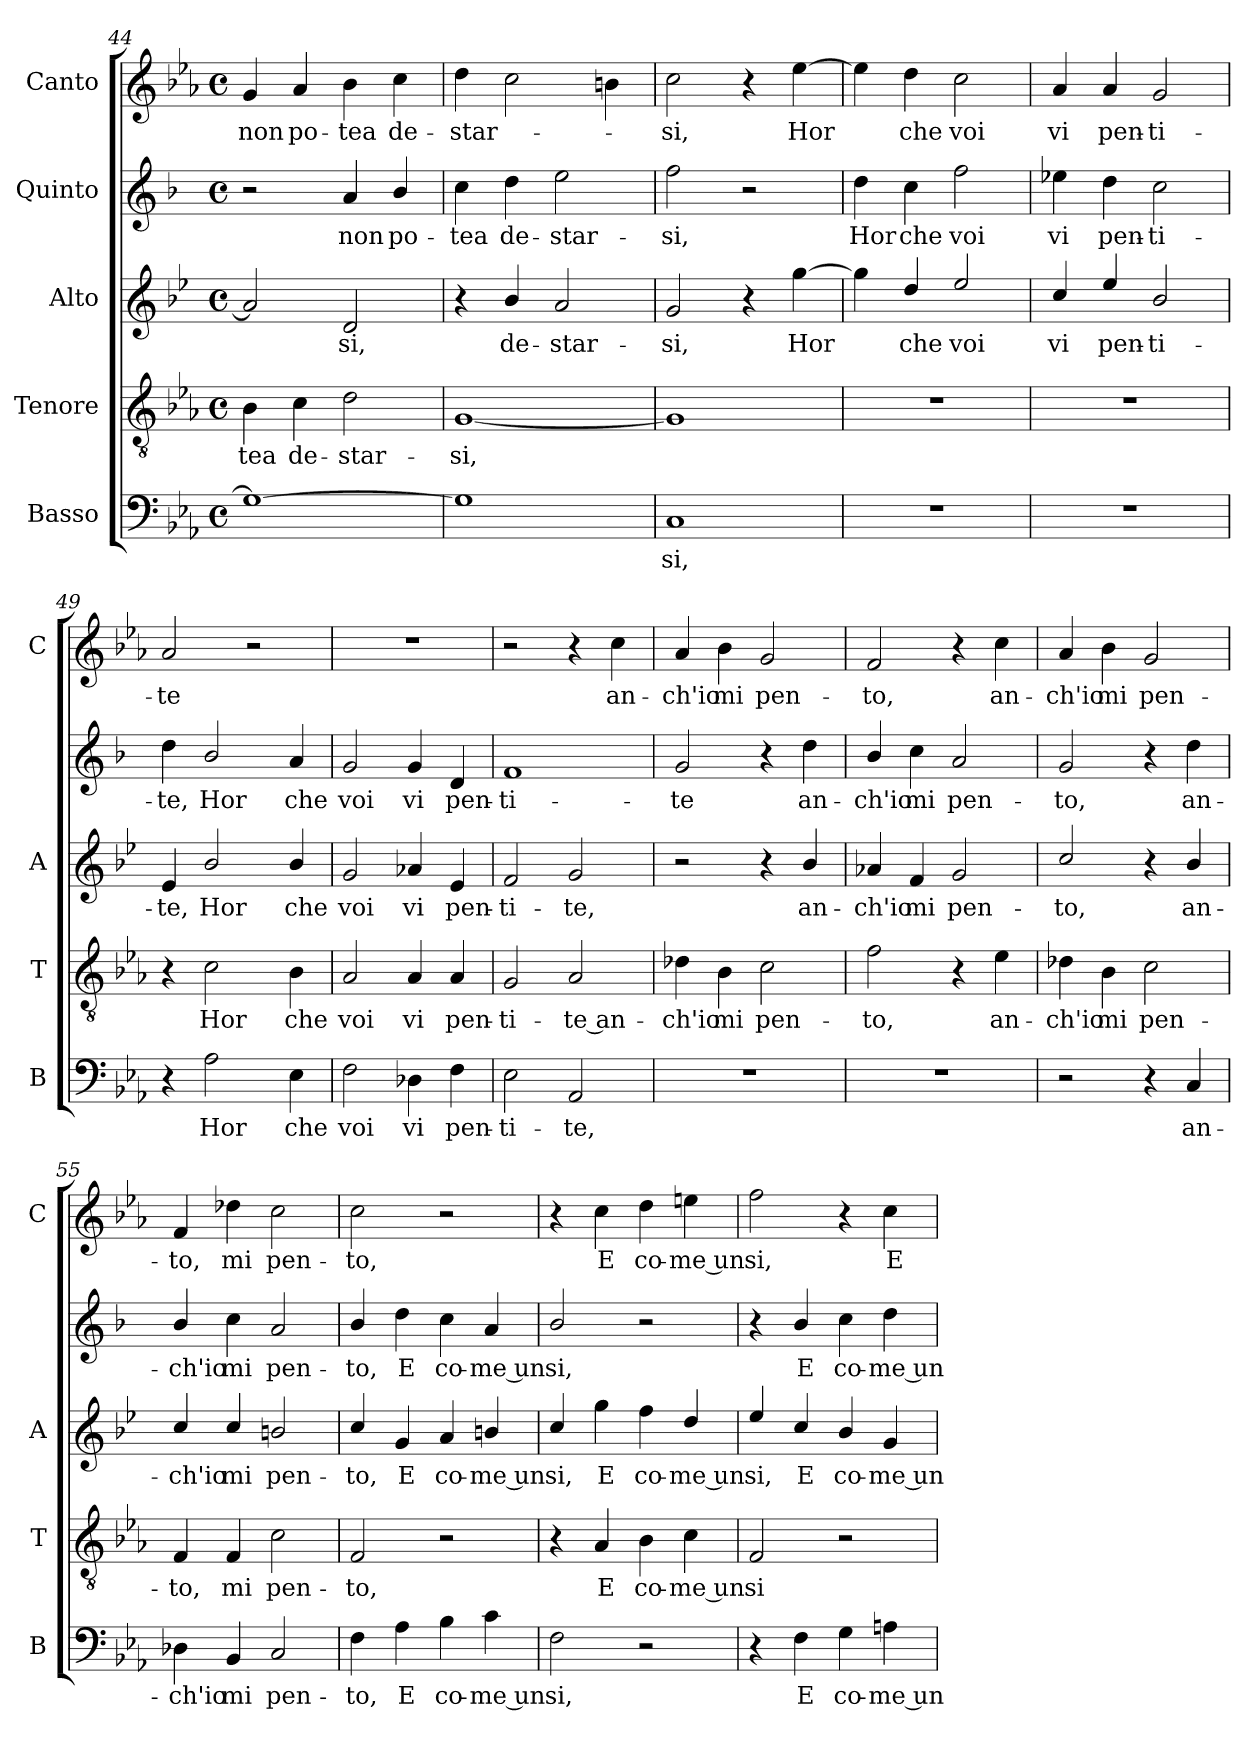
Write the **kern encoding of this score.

**kern	**text	**kern	**text	**kern	**text	**kern	**text	**kern	**text
*part5	*part5	*part4	*part4	*part3	*part3	*part2	*part2	*part1	*part1
*staff5	*staff5	*staff4	*staff4	*staff3	*staff3	*staff2	*staff2	*staff1	*staff1
*I"Basso	*	*I"Tenore	*	*I"Alto	*	*I"Quinto	*	*I"Canto	*
*I'B	*	*I'T	*	*I'A	*	*	*	*I'C	*
*clefF4	*	*clefGv2	*	*clefG2	*	*clefG2	*	*clefG2	*
*	*	*	*	*ITrd4c7	*	*ITrd1c2	*	*	*
*k[b-e-a-]	*	*k[b-e-a-]	*	*k[b-e-a-]	*	*k[b-e-a-]	*	*k[b-e-a-]	*
*E-:	*	*E-:	*	*E-:	*	*E-:	*	*E-:	*
*M4/4	*	*M4/4	*	*M4/4	*	*M4/4	*	*M4/4	*
*met(c)	*	*met(c)	*	*met(c)	*	*met(c)	*	*met(c)	*
=44	=44	=44	=44	=44	=44	=44	=44	=44	=44
!	!	!	!LO:LY:b	!	!	!	!	!	!LO:LY:b
1G_	.	4B-\	-tea	2d/]	.	2r	.	4g/	non
!	!	!	!LO:LY:b	!	!	!	!	!	!LO:LY:b
.	.	4c\	de-	.	.	.	.	4a-/	po-
!	!	!	!LO:LY:b	!	!LO:LY:b	!	!LO:LY:b	!	!LO:LY:b
.	.	2d\	-star-	2G/	-si,	4g/	non	4b-\	-tea
!	!	!	!	!	!	!	!LO:LY:b	!	!LO:LY:b
.	.	.	.	.	.	4a-/	po-	4cc\	de-
=45	=45	=45	=45	=45	=45	=45	=45	=45	=45
!	!	!	!LO:LY:b	!	!	!	!LO:LY:b	!	!LO:LY:b
1G]	.	[1G	-si,	4r	.	4b-\	-tea	4dd\	-star-
!	!	!	!	!	!LO:LY:b	!	!LO:LY:b	!	!
.	.	.	.	4e-/	de-	4cc\	de-	2cc\	.
!	!	!	!	!	!LO:LY:b	!	!LO:LY:b	!	!
.	.	.	.	2d/	-star-	2dd\	-star-	.	.
.	.	.	.	.	.	.	.	4bn\	.
=46	=46	=46	=46	=46	=46	=46	=46	=46	=46
!	!LO:LY:b	!	!	!	!LO:LY:b	!	!LO:LY:b	!	!LO:LY:b
1C	-si,	1G]	.	2c/	-si,	2ee-\	-si,	2cc\	-si,
.	.	.	.	4r	.	2r	.	4r	.
!	!	!	!	!	!LO:LY:b	!	!	!	!LO:LY:b
.	.	.	.	[4cc\	Hor	.	.	[4ee-\	Hor
=47	=47	=47	=47	=47	=47	=47	=47	=47	=47
!	!	!	!	!	!	!	!LO:LY:b	!	!
1r	.	1r	.	4cc\]	.	4cc\	Hor	4ee-\]	.
!	!	!	!	!	!LO:LY:b	!	!LO:LY:b	!	!LO:LY:b
.	.	.	.	4g/	che	4b-\	che	4dd\	che
!	!	!	!	!	!LO:LY:b	!	!LO:LY:b	!	!LO:LY:b
.	.	.	.	2a-/	voi	2ee-\	voi	2cc\	voi
!!LO:LB:g=z
=48	=48	=48	=48	=48	=48	=48	=48	=48	=48
!	!	!	!	!	!LO:LY:b	!	!LO:LY:b	!	!LO:LY:b
1r	.	1r	.	4f/	vi	4dd-X\	vi	4a-/	vi
!	!	!	!	!	!LO:LY:b	!	!LO:LY:b	!	!LO:LY:b
.	.	.	.	4a-/	pen-	4cc\	pen-	4a-/	pen-
!	!	!	!	!	!LO:LY:b	!	!LO:LY:b	!	!LO:LY:b
.	.	.	.	2e-/	-ti-	2b-\	-ti-	2g/	-ti-
=49	=49	=49	=49	=49	=49	=49	=49	=49	=49
!	!	!	!	!	!LO:LY:b	!	!LO:LY:b	!	!LO:LY:b
4r	.	4r	.	4A-/	-te,	4cc\	-te,	2a-/	-te
!	!LO:LY:b	!	!LO:LY:b	!	!LO:LY:b	!	!LO:LY:b	!	!
2A-\	Hor	2c\	Hor	2e-/	Hor	2a-/	Hor	.	.
.	.	.	.	.	.	.	.	2r	.
!	!LO:LY:b	!	!LO:LY:b	!	!LO:LY:b	!	!LO:LY:b	!	!
4E-\	che	4B-\	che	4e-/	che	4g/	che	.	.
=50	=50	=50	=50	=50	=50	=50	=50	=50	=50
!	!LO:LY:b	!	!LO:LY:b	!	!LO:LY:b	!	!LO:LY:b	!	!
2F\	voi	2A-/	voi	2c/	voi	2f/	voi	1r	.
!	!LO:LY:b	!	!LO:LY:b	!	!LO:LY:b	!	!LO:LY:b	!	!
4D-X\	vi	4A-/	vi	4d-X/	vi	4f/	vi	.	.
!	!LO:LY:b	!	!LO:LY:b	!	!LO:LY:b	!	!LO:LY:b	!	!
4F\	pen-	4A-/	pen-	4A-/	pen-	4c/	pen-	.	.
=51	=51	=51	=51	=51	=51	=51	=51	=51	=51
!	!LO:LY:b	!	!LO:LY:b	!	!LO:LY:b	!	!LO:LY:b	!	!
2E-\	-ti-	2G/	-ti-	2B-/	-ti-	1e-	-ti-	2r	.
!	!LO:LY:b	!	!LO:LY:b	!	!LO:LY:b	!	!	!	!
2AA-/	-te,	2A-/	-te an-	2c/	-te,	.	.	4r	.
!	!	!	!	!	!	!	!	!	!LO:LY:b
.	.	.	.	.	.	.	.	4cc\	an-
=52	=52	=52	=52	=52	=52	=52	=52	=52	=52
!	!	!	!LO:LY:b	!	!	!	!LO:LY:b	!	!LO:LY:b
1r	.	4d-X\	-ch'io	2r	.	2f/	-te	4a-/	-ch'io
!	!	!	!LO:LY:b	!	!	!	!	!	!LO:LY:b
.	.	4B-\	mi	.	.	.	.	4b-\	mi
!	!	!	!LO:LY:b	!	!	!	!	!	!LO:LY:b
.	.	2c\	pen-	4r	.	4r	.	2g/	pen-
!	!	!	!	!	!LO:LY:b	!	!LO:LY:b	!	!
.	.	.	.	4e-/	an-	4cc\	an-	.	.
=53	=53	=53	=53	=53	=53	=53	=53	=53	=53
!	!	!	!LO:LY:b	!	!LO:LY:b	!	!LO:LY:b	!	!LO:LY:b
1r	.	2f\	-to,	4d-X/	-ch'io	4a-/	-ch'io	2f/	-to,
!	!	!	!	!	!LO:LY:b	!	!LO:LY:b	!	!
.	.	.	.	4B-/	mi	4b-\	mi	.	.
!	!	!	!	!	!LO:LY:b	!	!LO:LY:b	!	!
.	.	4r	.	2c/	pen-	2g/	pen-	4r	.
!	!	!	!LO:LY:b	!	!	!	!	!	!LO:LY:b
.	.	4e-\	an-	.	.	.	.	4cc\	an-
=54	=54	=54	=54	=54	=54	=54	=54	=54	=54
!	!	!	!LO:LY:b	!	!LO:LY:b	!	!LO:LY:b	!	!LO:LY:b
2r	.	4d-X\	-ch'io	2f/	-to,	2f/	-to,	4a-/	-ch'io
!	!	!	!LO:LY:b	!	!	!	!	!	!LO:LY:b
.	.	4B-\	mi	.	.	.	.	4b-\	mi
!	!	!	!LO:LY:b	!	!	!	!	!	!LO:LY:b
4r	.	2c\	pen-	4r	.	4r	.	2g/	pen-
!	!LO:LY:b	!	!	!	!LO:LY:b	!	!LO:LY:b	!	!
4C/	an-	.	.	4e-/	an-	4cc\	an-	.	.
!!LO:LB:g=z
=55	=55	=55	=55	=55	=55	=55	=55	=55	=55
!	!LO:LY:b	!	!LO:LY:b	!	!LO:LY:b	!	!LO:LY:b	!	!LO:LY:b
4D-X\	-ch'io	4F/	-to,	4f/	-ch'io	4a-/	-ch'io	4f/	-to,
!	!LO:LY:b	!	!LO:LY:b	!	!LO:LY:b	!	!LO:LY:b	!	!LO:LY:b
4BB-/	mi	4F/	mi	4f/	mi	4b-\	mi	4dd-X\	mi
!	!LO:LY:b	!	!LO:LY:b	!	!LO:LY:b	!	!LO:LY:b	!	!LO:LY:b
2C/	pen-	2c\	pen-	2en/	pen-	2g/	pen-	2cc\	pen-
=56	=56	=56	=56	=56	=56	=56	=56	=56	=56
!	!LO:LY:b	!	!LO:LY:b	!	!LO:LY:b	!	!LO:LY:b	!	!LO:LY:b
4F\	-to,	2F/	-to,	4f/	-to,	4a-/	-to,	2cc\	-to,
!	!LO:LY:b	!	!	!	!LO:LY:b	!	!LO:LY:b	!	!
4A-\	E	.	.	4c/	E	4cc\	E	.	.
!	!LO:LY:b	!	!	!	!LO:LY:b	!	!LO:LY:b	!	!
4B-\	co-	2r	.	4d/	co-	4b-\	co-	2r	.
!	!LO:LY:b	!	!	!	!LO:LY:b	!	!LO:LY:b	!	!
4c\	-me un	.	.	4en/	-me un	4g/	-me un	.	.
=57	=57	=57	=57	=57	=57	=57	=57	=57	=57
!	!LO:LY:b	!	!	!	!LO:LY:b	!	!LO:LY:b	!	!
2F\	si,	4r	.	4f/	si,	2a-/	si,	4r	.
!	!	!	!LO:LY:b	!	!LO:LY:b	!	!	!	!LO:LY:b
.	.	4A-/	E	4cc\	E	.	.	4cc\	E
!	!	!	!LO:LY:b	!	!LO:LY:b	!	!	!	!LO:LY:b
2r	.	4B-\	co-	4b-\	co-	2r	.	4dd\	co-
!	!	!	!LO:LY:b	!	!LO:LY:b	!	!	!	!LO:LY:b
.	.	4c\	-me un	4g/	-me un	.	.	4een\	-me un
=58	=58	=58	=58	=58	=58	=58	=58	=58	=58
!	!	!	!LO:LY:b	!	!LO:LY:b	!	!	!	!LO:LY:b
4r	.	2F/	si	4a-/	si,	4r	.	2ff\	si,
!	!LO:LY:b	!	!	!	!LO:LY:b	!	!LO:LY:b	!	!
4F\	E	.	.	4f/	E	4a-/	E	.	.
!	!LO:LY:b	!	!	!	!LO:LY:b	!	!LO:LY:b	!	!
4G\	co-	2r	.	4e-/	co-	4b-\	co-	4r	.
!	!LO:LY:b	!	!	!	!LO:LY:b	!	!LO:LY:b	!	!LO:LY:b
4An\	-me un	.	.	4c/	-me un	4cc\	-me un	4cc\	E
=	=	=	=	=	=	=	=	=	=
*-	*-	*-	*-	*-	*-	*-	*-	*-	*-
